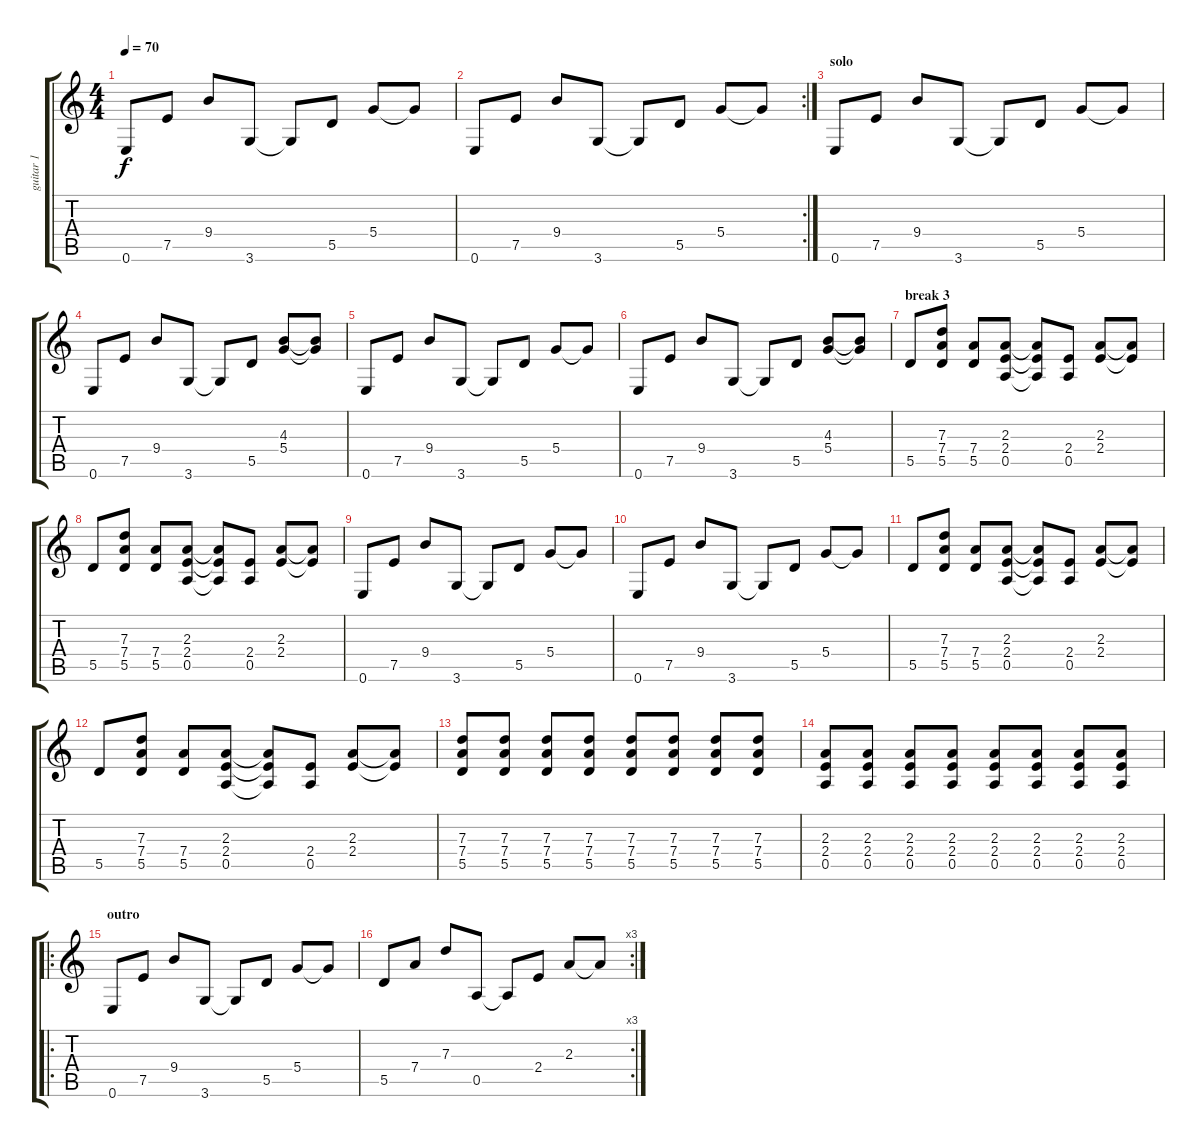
\track ("guitar 1" "guitar 1") {instrument electricguitarjazz}
\staff {score tabs}
\tuning (E4 B3 G3 D3 A2 E2) {hide}
\ts (4 4)
\tempo 70
\clef g2
\ks c
0.6.8{dy f} 7.5.8 9.4.8 3.6.8 3.6{t}.8 5.5.8 5.4.8 5.4{t}.8 |
\rc 2
0.6.8 7.5.8 9.4.8 3.6.8 3.6{t}.8 5.5.8 5.4.8 5.4{t}.8 |
\section ("" "solo")
0.6.8 7.5.8 9.4.8 3.6.8 3.6{t}.8 5.5.8 5.4.8 5.4{t}.8 |
0.6.8 7.5.8 9.4.8 3.6.8 3.6{t}.8 5.5.8 (4.3 5.4).8 (4.3{t} 5.4{t}).8 |
0.6.8 7.5.8 9.4.8 3.6.8 3.6{t}.8 5.5.8 5.4.8 5.4{t}.8 |
0.6.8 7.5.8 9.4.8 3.6.8 3.6{t}.8 5.5.8 (4.3 5.4).8 (4.3{t} 5.4{t}).8 |
\section ("" "break 3")
5.5.8 (7.3 7.4 5.5).8 (7.4 5.5).8 (2.3 2.4 0.5).8 (2.3{t} 2.4{t} 0.5{t}).8 (2.4 0.5).8 (2.3 2.4).8 (2.3{t} 2.4{t}).8 |
5.5.8 (7.3 7.4 5.5).8 (7.4 5.5).8 (2.3 2.4 0.5).8 (2.3{t} 2.4{t} 0.5{t}).8 (2.4 0.5).8 (2.3 2.4).8 (2.3{t} 2.4{t}).8 |
0.6.8 7.5.8 9.4.8 3.6.8 3.6{t}.8 5.5.8 5.4.8 5.4{t}.8 |
0.6.8 7.5.8 9.4.8 3.6.8 3.6{t}.8 5.5.8 5.4.8 5.4{t}.8 |
5.5.8 (7.3 7.4 5.5).8 (7.4 5.5).8 (2.3 2.4 0.5).8 (2.3{t} 2.4{t} 0.5{t}).8 (2.4 0.5).8 (2.3 2.4).8 (2.3{t} 2.4{t}).8 |
5.5.8 (7.3 7.4 5.5).8 (7.4 5.5).8 (2.3 2.4 0.5).8 (2.3{t} 2.4{t} 0.5{t}).8 (2.4 0.5).8 (2.3 2.4).8 (2.3{t} 2.4{t}).8 |
(7.3 7.4 5.5).8 (7.3 7.4 5.5).8 (7.3 7.4 5.5).8 (7.3 7.4 5.5).8 (7.3 7.4 5.5).8 (7.3 7.4 5.5).8 (7.3 7.4 5.5).8 (7.3 7.4 5.5).8 |
(2.3 2.4 0.5).8 (2.3 2.4 0.5).8 (2.3 2.4 0.5).8 (2.3 2.4 0.5).8 (2.3 2.4 0.5).8 (2.3 2.4 0.5).8 (2.3 2.4 0.5).8 (2.3 2.4 0.5).8 |
\ro
\section ("" "outro")
0.6.8 7.5.8 9.4.8 3.6.8 3.6{t}.8 5.5.8 5.4.8 5.4{t}.8 |
\rc 3
5.5.8 7.4.8 7.3.8 0.5.8 0.5{t}.8 2.4.8 2.3.8 2.3{t}.8
